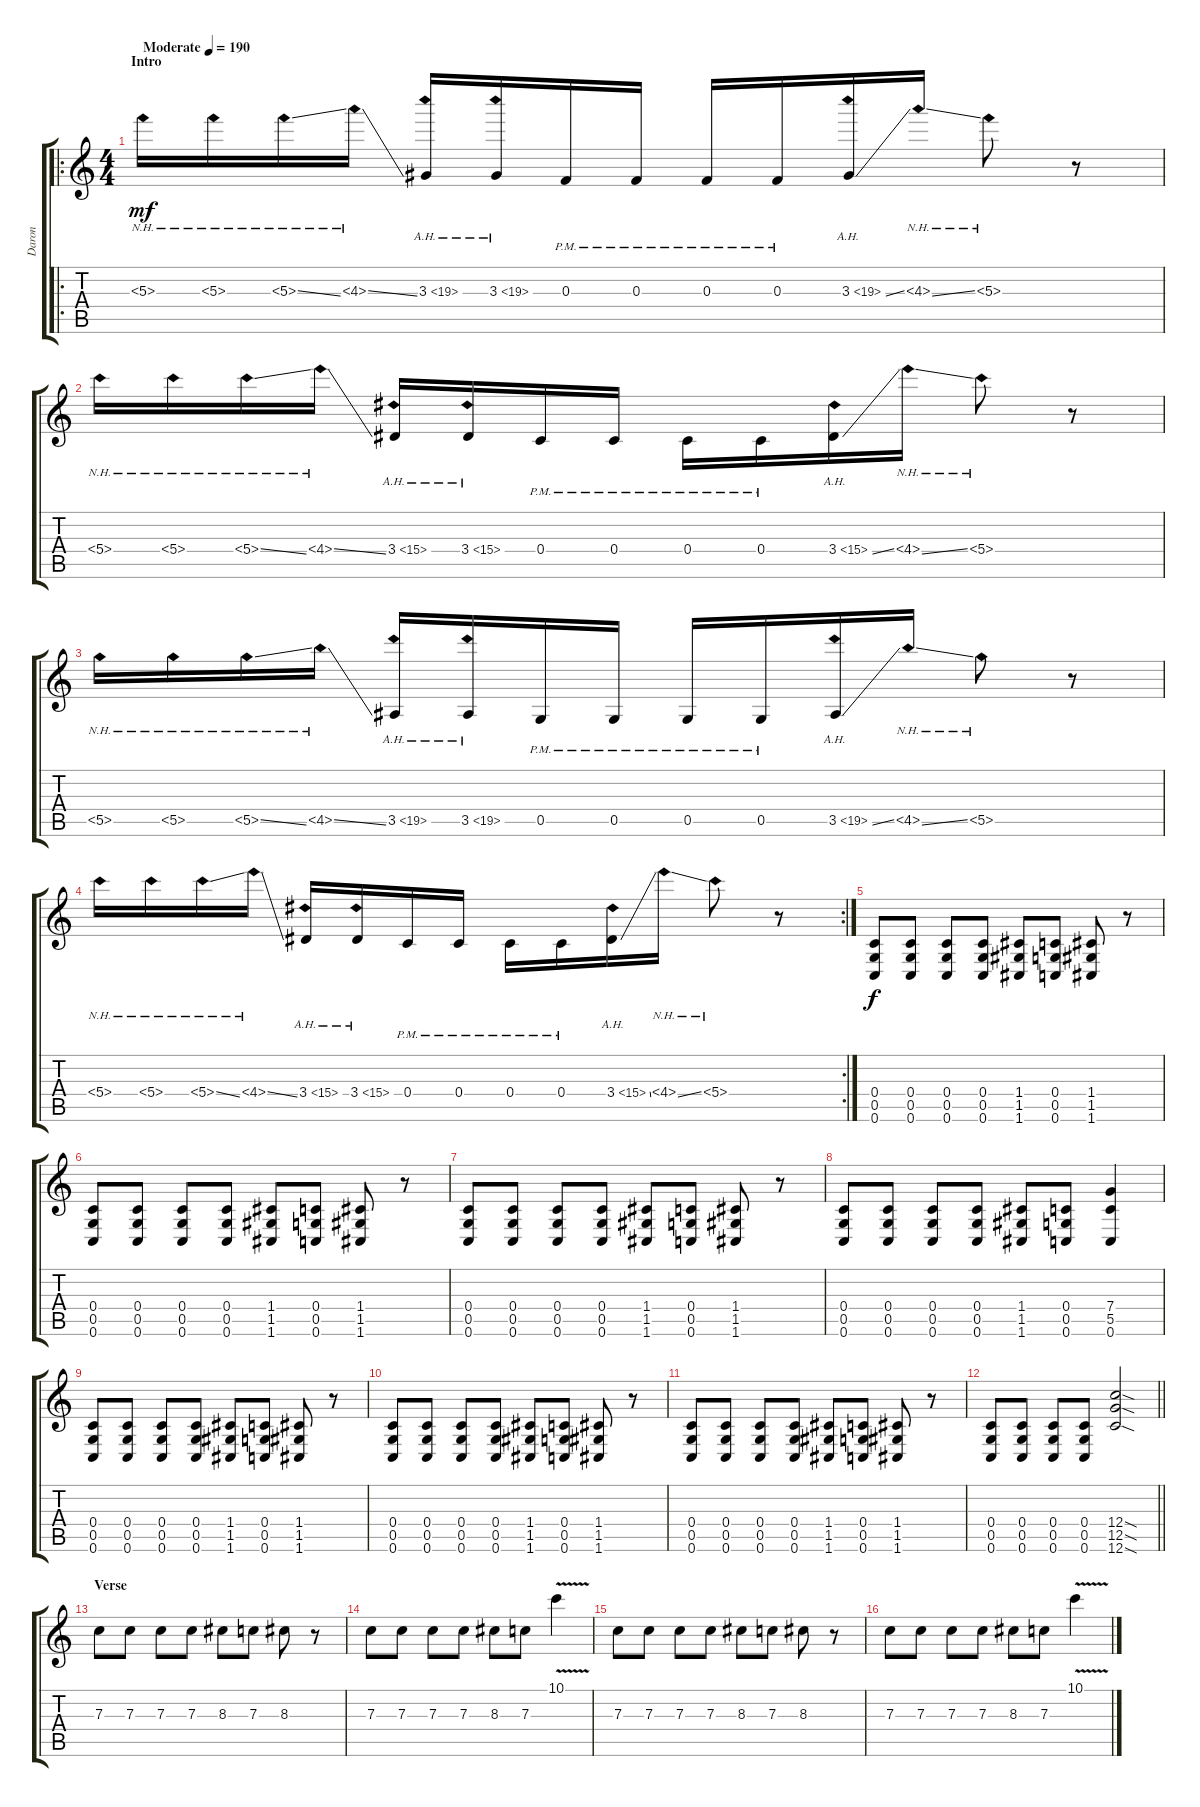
\track ("Daron" "Daron") {instrument distortionguitar}
\staff {score tabs}
\tuning (D4 A3 F3 C3 G2 C2) {hide}
\ro
\ts (4 4)
\section ("" "Intro")
\tempo (190 "Moderate")
\clef g2
\ks c
5.3{nh}.16{dy mf instrument distortionguitar} 5.3{nh}.16 5.3{nh ss}.16 4.3{nh ss}.16 3.3{ah 16}.16 3.3{ah 16}.16 0.3{pm}.16 0.3{pm}.16 0.3{pm}.16 0.3{pm}.16 3.3{ah 16 ss}.16 4.3{nh ss}.16 5.3{nh}.8 r.8 |
5.4{nh}.16 5.4{nh}.16 5.4{nh ss}.16 4.4{nh ss}.16 3.4{ah 12}.16 3.4{ah 12}.16 0.4{pm}.16 0.4{pm}.16 0.4{pm}.16 0.4{pm}.16 3.4{ah 12 ss}.16 4.4{nh ss}.16 5.4{nh}.8 r.8 |
5.5{nh}.16 5.5{nh}.16 5.5{nh ss}.16 4.5{nh ss}.16 3.5{ah 16}.16 3.5{ah 16}.16 0.5{pm}.16 0.5{pm}.16 0.5{pm}.16 0.5{pm}.16 3.5{ah 16 ss}.16 4.5{nh ss}.16 5.5{nh}.8 r.8 |
\rc 2
5.4{nh}.16 5.4{nh}.16 5.4{nh ss}.16 4.4{nh ss}.16 3.4{ah 12}.16 3.4{ah 12}.16 0.4{pm}.16 0.4{pm}.16 0.4{pm}.16 0.4{pm}.16 3.4{ah 12 ss}.16 4.4{nh ss}.16 5.4{nh}.8 r.8 |
(0.4 0.5 0.6).8{dy f} (0.4 0.5 0.6).8 (0.4 0.5 0.6).8 (0.4 0.5 0.6).8 (1.4 1.5 1.6).8 (0.4 0.5 0.6).8 (1.4 1.5 1.6).8 r.8 |
(0.4 0.5 0.6).8 (0.4 0.5 0.6).8 (0.4 0.5 0.6).8 (0.4 0.5 0.6).8 (1.4 1.5 1.6).8 (0.4 0.5 0.6).8 (1.4 1.5 1.6).8 r.8 |
(0.4 0.5 0.6).8 (0.4 0.5 0.6).8 (0.4 0.5 0.6).8 (0.4 0.5 0.6).8 (1.4 1.5 1.6).8 (0.4 0.5 0.6).8 (1.4 1.5 1.6).8 r.8 |
(0.4 0.5 0.6).8 (0.4 0.5 0.6).8 (0.4 0.5 0.6).8 (0.4 0.5 0.6).8 (1.4 1.5 1.6).8 (0.4 0.5 0.6).8 (7.4 5.5 0.6).4 |
(0.4 0.5 0.6).8 (0.4 0.5 0.6).8 (0.4 0.5 0.6).8 (0.4 0.5 0.6).8 (1.4 1.5 1.6).8 (0.4 0.5 0.6).8 (1.4 1.5 1.6).8 r.8 |
(0.4 0.5 0.6).8 (0.4 0.5 0.6).8 (0.4 0.5 0.6).8 (0.4 0.5 0.6).8 (1.4 1.5 1.6).8 (0.4 0.5 0.6).8 (1.4 1.5 1.6).8 r.8 |
(0.4 0.5 0.6).8 (0.4 0.5 0.6).8 (0.4 0.5 0.6).8 (0.4 0.5 0.6).8 (1.4 1.5 1.6).8 (0.4 0.5 0.6).8 (1.4 1.5 1.6).8 r.8 |
\barLineRight lightlight
(0.4 0.5 0.6).8 (0.4 0.5 0.6).8 (0.4 0.5 0.6).8 (0.4 0.5 0.6).8 (12.4{sod} 12.5{sod} 12.6{sod}).2 |
\section ("" "Verse")
7.3.8 7.3.8 7.3.8 7.3.8 8.3.8 7.3.8 8.3.8 r.8 |
7.3.8 7.3.8 7.3.8 7.3.8 8.3.8 7.3.8 10.1{v}.4 |
7.3.8 7.3.8 7.3.8 7.3.8 8.3.8 7.3.8 8.3.8 r.8 |
7.3.8 7.3.8 7.3.8 7.3.8 8.3.8 7.3.8 10.1{v}.4
